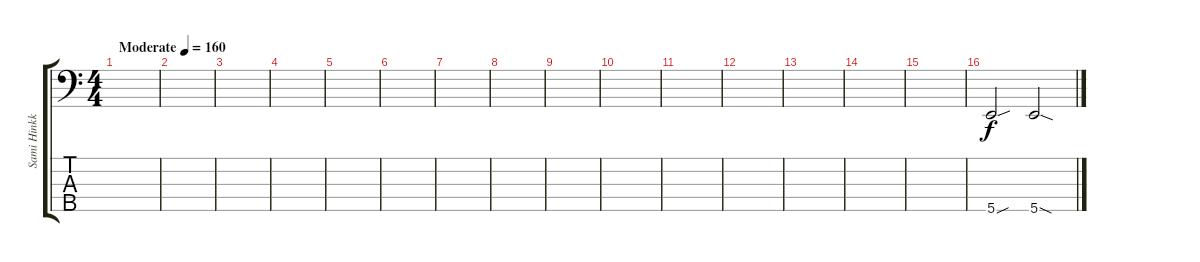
\track ("Sami Hinkka" "Sami Hinkk") {instrument electricbassfinger}
\staff {score tabs}
\tuning (G2 D2 A1 E1 B0) {hide}
\ts (4 4)
\tempo (160 "Moderate")
\clef f4
\ks c
|
|
|
|
|
|
|
|
|
|
|
|
|
|
|
5.5{sou}.2 5.5{sod}.2
